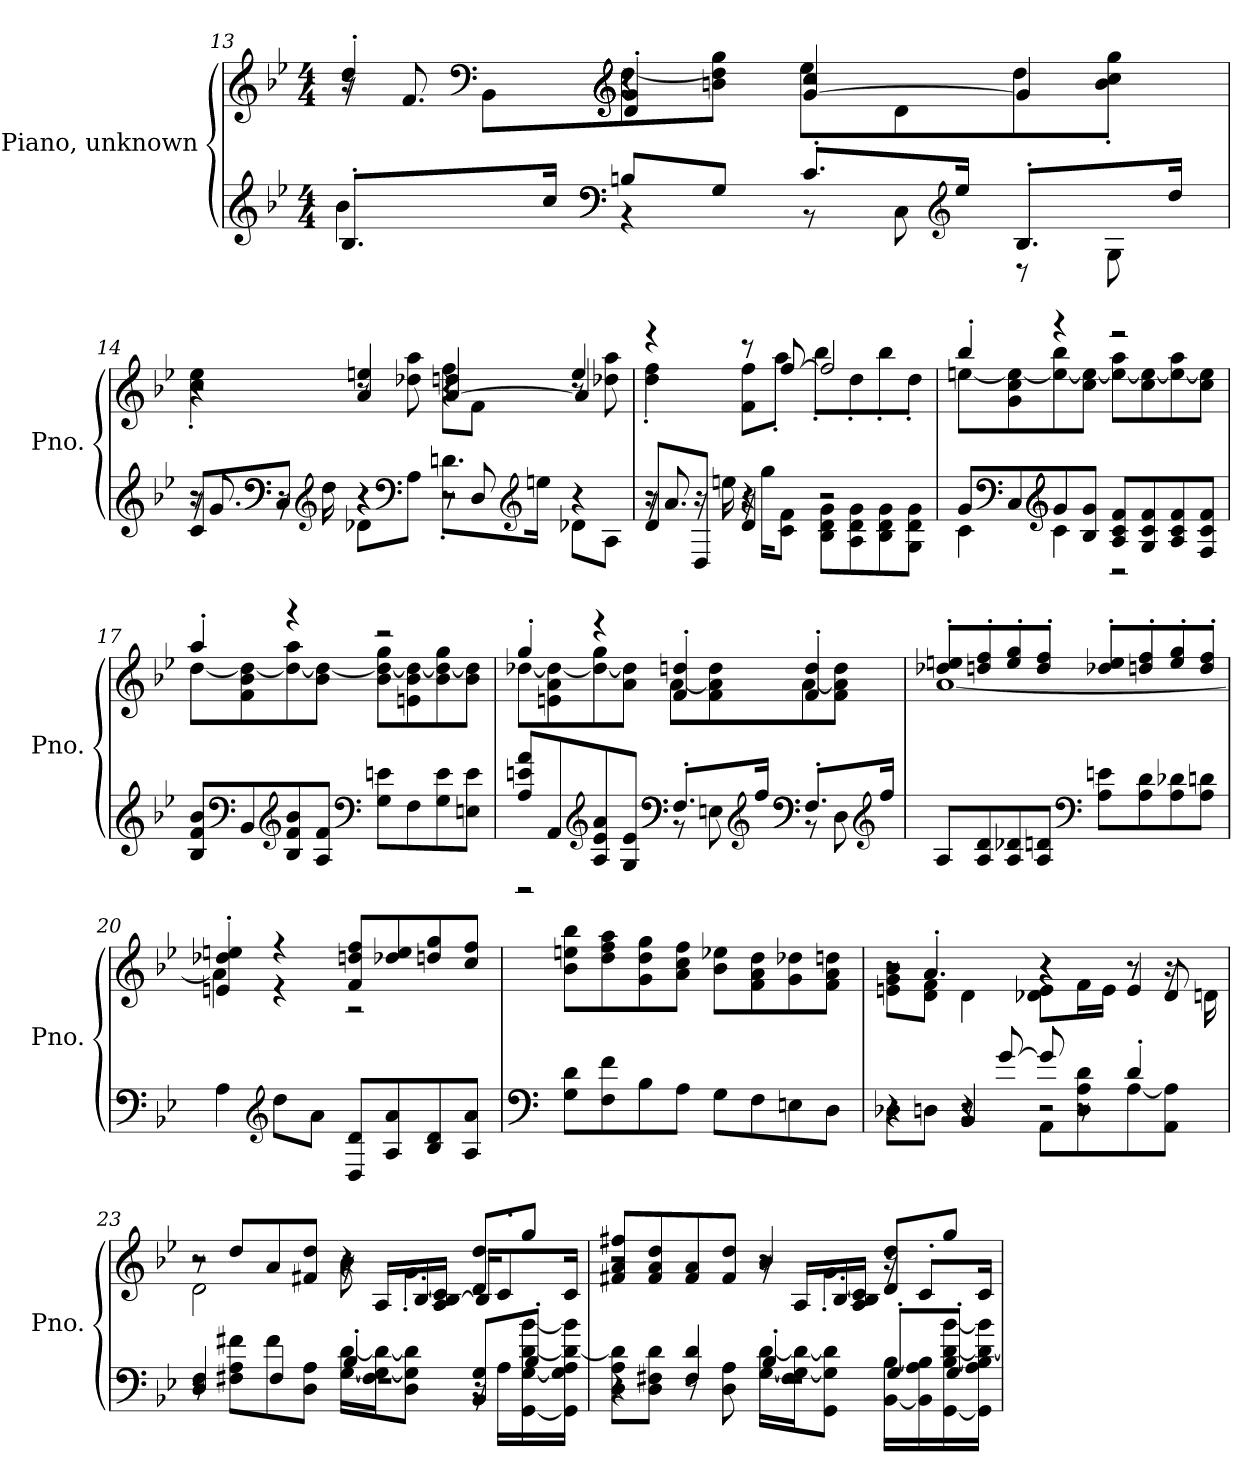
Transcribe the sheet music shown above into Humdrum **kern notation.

**kern	**kern
*part1	*part1
*staff2	*staff1
*I"Piano, unknown	*
*I'Pno.	*
!!LO:LB:g=z
*clefG2	*clefG2
*k[b-e-]	*k[b-e-]
*M4/4	*M4/4
=13	=13
*^	*^
*	*	*	*^
8.B-'/L	4b-\	4dd'/	8r	16r
.	.	.	.	8.f/
*	*	*clefF4	*	*
.	.	.	8BB-\L	.
16cc/Jk	.	.	.	.
*clefF4	*	*clefG2	*	*
8Bn/L	4r	4r	[8dd\	4d/' 4g/'
8G/J	.	.	8bn\ 8dd\] 8gg\J	.
8.c'/L	8r	[4g/ 4cc/	8ee-\L	2r
.	8C\	.	8d\	.
*clefG2	*	*	*	*
16ee-/Jk	.	.	.	.
8.B'/L	8r	4g/]	8dd\	.
.	8G\	.	8b\' 8cc\' 8gg\'J	.
16dd/Jk	.	.	.	.
=14	=14	=14	=14	=14
*	*^	*	*	*
16r	8r	8c/L	2r	4cc\' 4ee-\'	4r
8.g/	.	.	.	.	.
*clefF4	*	*	*	*	*
.	16r	8C/J	.	.	.
*clefG2	*	*	*	*	*
.	16dd\	.	.	.	.
4r	8d-X\L	4r	.	8r	4a/ 4een/
*clefF4	*	*	*	*	*
.	8A\J	.	.	8dd-X\ 8aa\	.
2r	8.dn'\L	8r	4r	8ff\L	[4a/ 4ddn/
.	.	8D/	.	8f\J	.
*clefG2	*	*	*	*	*
.	16een\Jk	.	.	.	.
.	8d-X\L	4r	4ee/	8r	4a/]
.	8A\J	.	.	8dd-X\ 8aa\	.
*	*	*	*	*v	*v
!!LO:PB:g=z
=15	=15	=15	=15	=15
16r	8r	8d/L	4r	4dd\' 4ff\'
8.a/	.	.	.	.
.	16r	8D/J	.	.
.	16een\	.	.	.
4d/	16r	4r	8r	8f\ 8ff\L
.	16gg\KL	.	.	.
.	8c\ 8f\J	.	[8ff/	8aa'\J
2r	8B-\ 8d\ 8g\L	2r	2ff/]	8bb-'\L
.	8A\ 8d\ 8g\	.	.	8dd'\
.	8B-\ 8d\ 8g\	.	.	8bb-'\
.	8G\ 8d\ 8g\J	.	.	8dd'\J
*	*v	*v	*	*
=16	=16	=16	=16
8g/L	4c\	4bb-'/	[8een\L
*clefF4	*	*	*
8C/	.	.	8g\ 8cc\ 8ee\_
*clefG2	*	*	*
8g/	4c\	4r	8ee\_ 8bb-\
8B-/ 8g/J	.	.	8cc\ 8ee\_J
8A/ 8c/ 8f/L	2r	2r	8ee\_ 8aa\L
8G/ 8c/ 8f/	.	.	8cc\ 8ee\_
8A/ 8c/ 8f/	.	.	8ee\_ 8aa\
8F/ 8c/ 8f/J	.	.	8cc\ 8ee\]J
*v	*v	*	*
!!LO:LB:g=z	!!
=17	=17	=17
8B-/ 8f/ 8b-/L	4aa'/	[8dd\L
*clefF4	*	*
8BB-/	.	8f\ 8b-\ 8dd\_
*clefG2	*	*
8B-/ 8f/ 8b-/	4r	8dd\_ 8aa\
8A/ 8f/J	.	8b-\ 8dd\_J
*clefF4	*	*
8G\ 8en\L	2r	8b-\ 8dd\_ 8gg\L
8F\	.	8en\ 8b-\ 8dd\_
8G\ 8e\	.	8b-\ 8dd\_ 8gg\
8En\ 8e\J	.	8b-\ 8dd\]J
=18	=18	=18
*^	*	*
8A/ 8en/ 8a/L	2r	4gg'/	[8dd-X\L
8AA/	.	.	8en\ 8a\ 8dd-\_
*clefG2	*	*	*
8A/ 8e/ 8a/	.	4r	8dd-\_ 8gg\
8G/ 8e/J	.	.	8a\ 8dd-\]J
*clefF4	*	*	*
8.F'/L	8r	4f/' 4ddn/'	[8a\L
.	8En\	.	8f\ 8a\] 8dd\
*clefG2	*	*	*
16ff/Jk	.	.	.
*clefF4	*	*	*
8.F'/L	8r	4f/' 4dd/'	[8a\
.	8D\	.	8f\ 8a\] 8dd\J
*clefG2	*	*	*
16ff/Jk	.	.	.
*v	*v	*	*
!!LO:LB:g=z	!!
=19	=19	=19
8A/L	8dd-X/' 8een/'L	[1a
8A/ 8d/	8ddn/' 8ff/'	.
8A/ 8d-X/	8ee/' 8gg/'	.
8A/ 8dn/J	8dd/' 8ff/'J	.
*clefF4	*	*
8A\ 8en\L	8dd-X/' 8ee/'L	.
8A\ 8d\	8ddn/' 8ff/'	.
8A\ 8d-X\	8ee/' 8gg/'	.
8A\ 8dn\J	8dd/' 8ff/'J	.
=20	=20	=20
4A\	4en/' 4dd-X/' 4een/'	4a\]
*clefG2	*	*
8dd\L	4r	4r
8a\J	.	.
8D/ 8d/L	8f/ 8ddn/ 8ff/L	2r
8A/ 8a/	8dd-X/ 8ee/	.
8B-/ 8d/	8ddn/ 8gg/	.
8A/ 8a/J	8cc/ 8ff/J	.
*	*v	*v
=21	=21
*clefF4	*
8G\ 8d\L	8b-\ 8een\ 8bb-\L
8F\ 8f\	8dd\ 8ff\ 8aa\
8B-\	8g\ 8dd\ 8gg\
8A\J	8a\ 8cc\ 8ff\J
8G\L	8b-\ 8ee-X\L
8F\	8f\ 8a\ 8dd\
8En\	8g\ 8dd-X\
8D\J	8f\ 8a\ 8ddn\J
!!LO:LB:g=z
=22	=22
*^	*^
*	*^	*	*^
4r	8D-X\L	4r	8r	8en\ 8g\ 8b-\L	2r
.	8Dn\J	.	4.a'/	8d\ 8f\J	.
8r	4r	4BB-/	.	4d\	.
[8g/	.	.	.	.	.
8g/]	8AA\L	2r	4r	8d-X\ 8e\L	4r
8r	8D\ 8A\ 8d\	.	.	16f\L	.
.	.	.	.	16e\JJ	.
4d'/	[8A\	.	4e/	8r	8r
.	8AA\ 8A\]J	.	.	16r	8d-/
.	.	.	.	16dn\	.
=23	=23	=23	=23	=23	=23
1r	8r	4D/ 4F/	2r	2d\	8r
.	8F#X\ 8A\ 8f#X\L	.	.	.	8dd/L
.	8f#\	4F#/	.	.	8a/
.	8D\ 8A\J	.	.	.	8f#X/ 8dd/J
.	[16G\ [16d\LL	4B-'/	4r	8b-\	16r
.	16F#\ 16G\_ 16d\_J	.	.	.	16A/LL
.	8D\ 8G\] 8d\]J	.	.	4.g'\	[16B-/
.	.	.	.	.	16A/ 16B-/_ 16c/JJ
.	16r	8BB-/ 8G/L	8d/ 8dd/L	.	16B-/KL]
.	16A\LL	.	.	.	8c'/
.	[16GG\ [16G\ [16d\ [16b-\	8B-'/J	8gg/J	.	.
.	16GG\] 16G\] 16A\ 16d\_ 16b-\]JJ	.	.	.	16c/Jk
!!LO:LB:g=z	!!	!!
=24	=24	=24	=24	=24	=24
1r	8D\ 8A\ 8d\]L	4r	2r	2r	8f#X/ 8a/ 8ff#X/L
.	8D\ 8F#X\ 8d\J	.	.	.	8f#/ 8a/ 8dd/
.	8r	4F#/ 4d/	.	.	8f#/ 8a/
.	8D\ 8A\	.	.	.	8f#/ 8dd/J
.	[16G\ [16d\LL	4B-'/	4b-/	8r	16r
.	16F#\ 16G\_ 16d\_J	.	.	.	16A/LL
.	8GG\ 8G\] 8d\]J	.	.	4.g'\	[16B-/
.	.	.	.	.	16A/ 16B-/] 16c/JJ
.	[16BB-\ [16B-\LL	8G'/L	8d/ 8dd/L	.	16r
.	16BB-\] 16A\ 16B-\]	.	.	.	8c'/L
.	[16GG\ [16B-\ [16d\ [16b-\	8G'/J	8gg/J	.	.
.	16GG\] 16A\ 16B-\] 16d\_ 16b-\]JJ	.	.	.	16c/Jk
*v	*v	*v	*	*	*
*	*v	*v	*v
=	=
*-	*-
